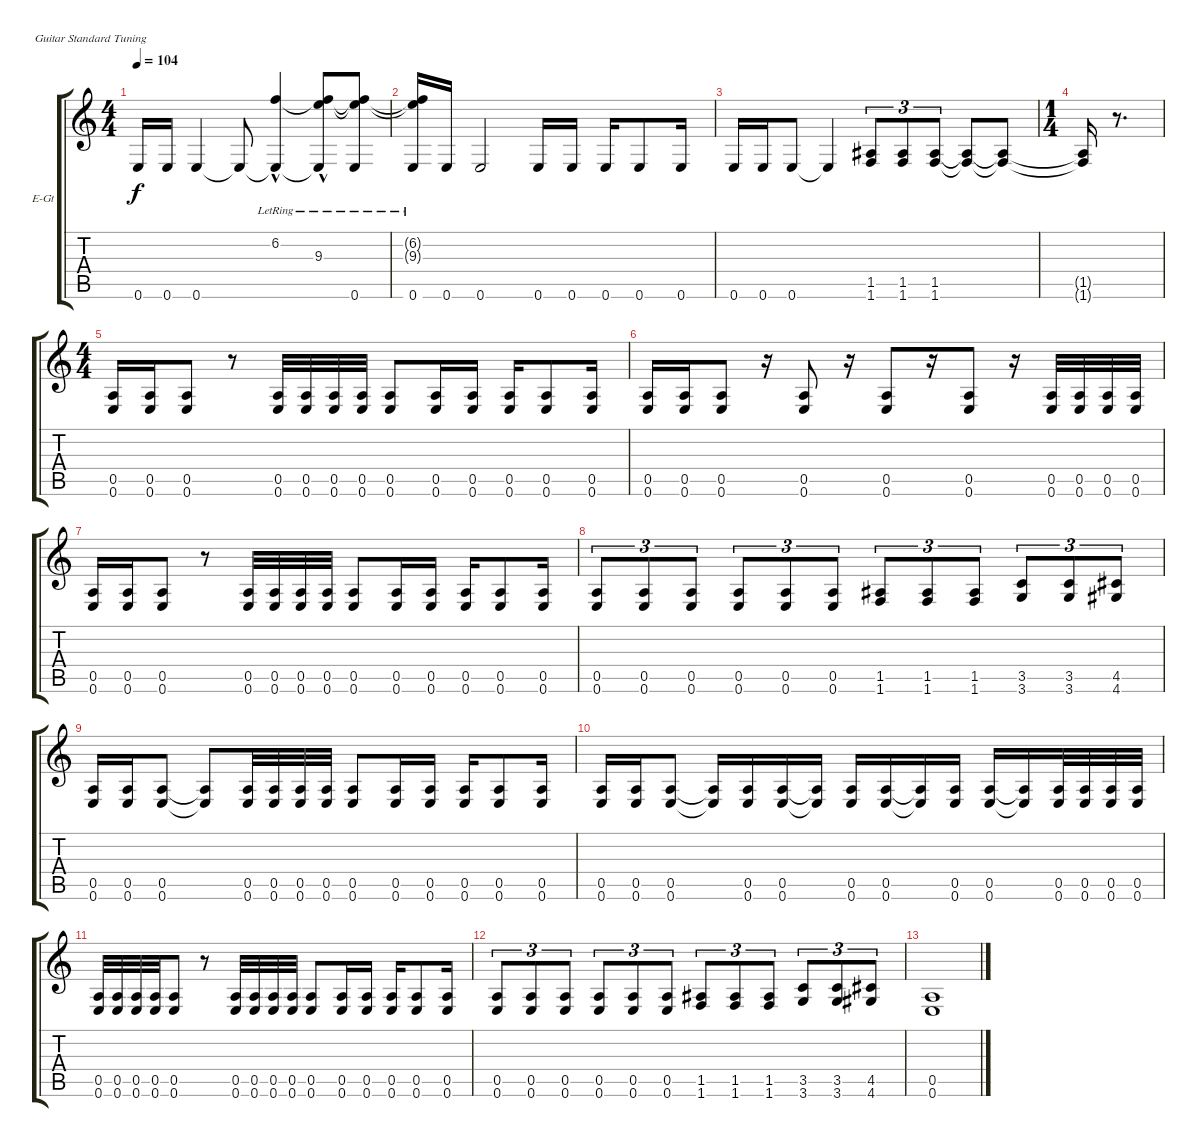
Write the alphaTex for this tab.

\defaultSystemsLayout 4
\bracketExtendMode groupsimilarinstruments
\firstSystemTrackNameOrientation horizontal
\otherSystemsTrackNameOrientation horizontal
\track ("Distortion 2" "E-Gt") {instrument distortionguitar}
\staff {score tabs}
\tuning (E4 B3 G3 D3 A2 E2)
\ts (4 4)
\tempo 104
\clef g2
\ks c
0.6.16{dy f} 0.6.16 0.6.4 0.6{t}.8 (0.6{lr t} 6.2{hac lr}).4 (0.6{lr t} 9.3{hac lr} 6.2{lr t}).8 (0.6{lr} 9.3{lr t} 6.2{lr t}).8 |
(0.6 9.3{lr t} 6.2{lr t}).16 0.6.16 0.6.2 0.6.16 0.6.16 0.6.16 0.6.8 0.6.16 |
0.6.16 0.6.16 0.6.8 0.6{t}.4 (1.6 1.5).8{tu (3 2)} (1.5 1.6).8{tu (3 2)} (1.6 1.5).8{tu (3 2)} (1.6{t} 1.5{t}).8 (1.6{t} 1.5{t}).8 |
\ts (1 4)
(1.6{t} 1.5{t}).16 r.8{d} |
\ts (4 4)
(0.6 0.5).16 (0.6 0.5).16 (0.6 0.5).8 r.8 (0.6 0.5).32 (0.6 0.5).32 (0.6 0.5).32 (0.6 0.5).32 (0.6 0.5).8 (0.6 0.5).16 (0.6 0.5).16 (0.6 0.5).16 (0.6 0.5).8 (0.6 0.5).16 |
(0.6 0.5).16 (0.6 0.5).16 (0.6 0.5).8 r.16 (0.6 0.5).8 r.16 (0.6 0.5).8 r.16 (0.6 0.5).8 r.16 (0.6 0.5).32 (0.6 0.5).32 (0.6 0.5).32 (0.6 0.5).32 |
(0.5 0.6).16 (0.5 0.6).16 (0.5 0.6).8 r.8 (0.6 0.5).32 (0.6 0.5).32 (0.6 0.5).32 (0.6 0.5).32 (0.5 0.6).8 (0.6 0.5).16 (0.5 0.6).16 (0.6 0.5).16 (0.5 0.6).8 (0.6 0.5).16 |
(0.5 0.6).8{tu (3 2)} (0.5 0.6).8{tu (3 2)} (0.5 0.6).8{tu (3 2)} (0.6 0.5).8{tu (3 2)} (0.6 0.5).8{tu (3 2)} (0.6 0.5).8{tu (3 2)} (1.6 1.5).8{tu (3 2)} (1.5 1.6).8{tu (3 2)} (1.6 1.5).8{tu (3 2)} (3.5 3.6).8{tu (3 2)} (3.6 3.5).8{tu (3 2)} (4.5 4.6).8{tu (3 2)} |
(0.5 0.6).16 (0.5 0.6).16 (0.5 0.6).8 (0.5{t} 0.6{t}).8 (0.6 0.5).32 (0.6 0.5).32 (0.6 0.5).32 (0.6 0.5).32 (0.5 0.6).8 (0.6 0.5).16 (0.5 0.6).16 (0.6 0.5).16 (0.5 0.6).8 (0.6 0.5).16 |
(0.6 0.5).16 (0.6 0.5).16 (0.6 0.5).8 (0.6{t} 0.5{t}).16 (0.6 0.5).16 (0.6 0.5).16 (0.6{t} 0.5{t}).16 (0.5 0.6).16 (0.5 0.6).16 (0.6{t} 0.5{t}).16 (0.5 0.6).16 (0.5 0.6).16 (0.6{t} 0.5{t}).16 (0.5 0.6).32 (0.5 0.6).32 (0.5 0.6).32 (0.5 0.6).32 |
(0.6 0.5).32 (0.6 0.5).32 (0.6 0.5).32 (0.6 0.5).32 (0.5 0.6).8 r.8 (0.6 0.5).32 (0.6 0.5).32 (0.6 0.5).32 (0.6 0.5).32 (0.5 0.6).8 (0.6 0.5).16 (0.5 0.6).16 (0.6 0.5).16 (0.5 0.6).8 (0.6 0.5).16 |
(0.6 0.5).8{tu (3 2)} (0.6 0.5).8{tu (3 2)} (0.6 0.5).8{tu (3 2)} (0.6 0.5).8{tu (3 2)} (0.6 0.5).8{tu (3 2)} (0.6 0.5).8{tu (3 2)} (1.6 1.5).8{tu (3 2)} (1.6 1.5).8{tu (3 2)} (1.6 1.5).8{tu (3 2)} (3.6 3.5).8{tu (3 2)} (3.6 3.5).8{tu (3 2)} (4.6 4.5).8{tu (3 2)} |
(0.6 0.5).1
